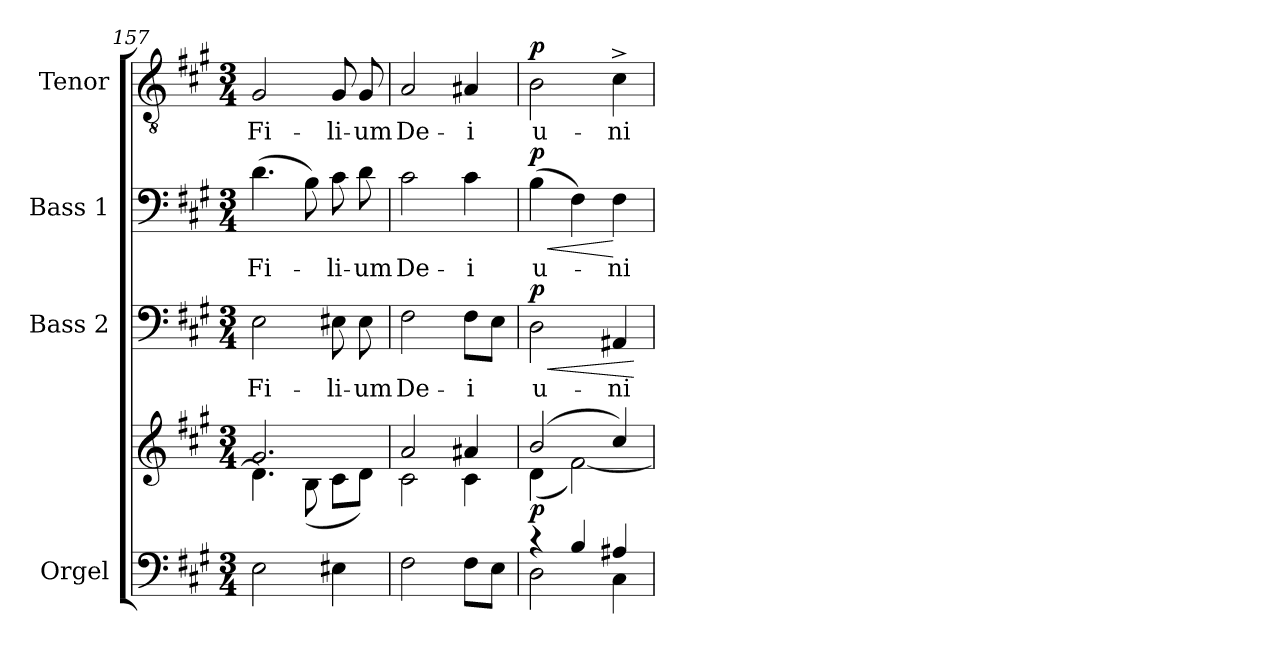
**kern	**kern	**dynam	**kern	**text	**dynam	**kern	**text	**dynam	**kern	**text	**dynam
*part4	*part4	*part4	*part3	*part3	*part3	*part2	*part2	*part2	*part1	*part1	*part1
*staff5	*staff4	*staff4/5	*staff3	*staff3	*staff3	*staff2	*staff2	*staff2	*staff1	*staff1	*staff1
*I"Orgel	*	*	*I"Bass 2	*	*	*I"Bass 1	*	*	*I"Tenor	*	*
*I'Org.	*	*	*I'B2.	*	*	*I'B1.	*	*	*I'T.	*	*
*clefF4	*clefG2	*	*clefF4	*	*	*clefF4	*	*	*clefGv2	*	*
*k[f#c#g#]	*k[f#c#g#]	*	*k[f#c#g#]	*	*	*k[f#c#g#]	*	*	*k[f#c#g#]	*	*
*A:	*A:	*	*A:	*	*	*A:	*	*	*A:	*	*
*M3/4	*M3/4	*	*M3/4	*	*	*M3/4	*	*	*M3/4	*	*
=157	=157	=157	=157	=157	=157	=157	=157	=157	=157	=157	=157
*	*^	*	*	*	*	*	*	*	*	*	*
!	!	!	!	!	!LO:LY:b	!	!	!LO:LY:b	!	!	!LO:LY:b	!
2E\	2.g#/	4.d\]	.	2E\	Fi-	.	(>4.d\	Fi-	.	2G#/	Fi-	.
.	.	(>8B\	.	.	.	.	8B\)	.	.	.	.	.
!	!	!	!	!	!LO:LY:b	!	!	!LO:LY:b	!	!	!LO:LY:b	!
4E#X\	.	8c#\L	.	8E#X\	-li-	.	8c#\	-li-	.	8G#/	-li-	.
!	!	!	!	!	!LO:LY:b	!	!	!LO:LY:b	!	!	!LO:LY:b	!
.	.	8d\J)	.	8E#\	-um	.	8d\	-um	.	8G#/	-um	.
=158	=158	=158	=158	=158	=158	=158	=158	=158	=158	=158	=158	=158
!	!	!	!	!	!LO:LY:b	!	!	!LO:LY:b	!	!	!LO:LY:b	!
2F#\	2a/	2c#\	.	2F#\	De-	.	2c#\	De-	.	2A/	De-	.
!	!	!	!	!	!LO:LY:b	!	!	!LO:LY:b	!	!	!LO:LY:b	!
8F#\L	4a#X/	4c#\	.	8F#\L	-i	.	4c#\	-i	.	4A#X/	-i	.
8E\J	.	.	.	8E\J	.	.	.	.	.	.	.	.
=159	=159	=159	=159	=159	=159	=159	=159	=159	=159	=159	=159	=159
*^	*	*	*	*	*	*	*	*	*	*	*	*
!	!	!	!	!LO:DY:b	!	!LO:LY:b	!LO:HP:b	!	!LO:LY:b	!LO:HP:b	!	!LO:LY:b	!
!	!	!	!	!	!	!	!LO:DY:n=1:a	!	!	!LO:DY:n=1:a	!	!	!LO:DY:a
4rc	2D\	(2b/	(>4d\	p	2D\	u-	< p	(>4B\	u-	< p	2B\	u-	p
4B/	.	.	[<2f#\)	.	.	.	.	4F#\)	.	.	.	.	.
!	!	!	!	!	!	!LO:LY:b	!	!	!LO:LY:b	!	!	!LO:LY:b	!
4A#X/	4C#\	4cc#/)	.	.	4AA#X/	-ni-	.	4F#\	-ni-	[	4c#^>\	-ni-	.
*v	*v	*	*	*	*	*	*	*	*	*	*	*	*
*	*v	*v	*	*	*	*	*	*	*	*	*	*
.	.	.	.	.	[	.	.	.	.	.	.
=	=	=	=	=	=	=	=	=	=	=	=
*-	*-	*-	*-	*-	*-	*-	*-	*-	*-	*-	*-
